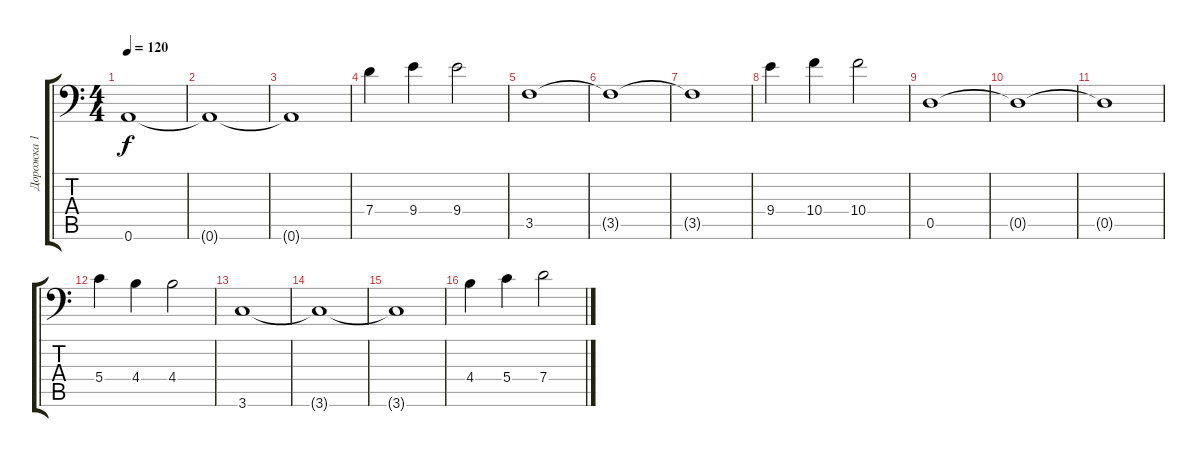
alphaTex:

\track ("Дорожка 1" "Дорожка 1") {instrument distortionguitar}
\staff {score tabs}
\tuning (A3 E3 C3 G2 D2 A1) {hide}
\ts (4 4)
\tempo 120
\clef f4
\ks c
0.6.1{dy f} |
0.6{t}.1 |
0.6{t}.1 |
7.4.4 9.4.4 9.4.2 |
3.5.1 |
3.5{t}.1 |
3.5{t}.1 |
9.4.4 10.4.4 10.4.2 |
0.5.1 |
0.5{t}.1 |
0.5{t}.1 |
5.4.4 4.4.4 4.4.2 |
3.6.1 |
3.6{t}.1 |
3.6{t}.1 |
4.4.4 5.4.4 7.4.2
